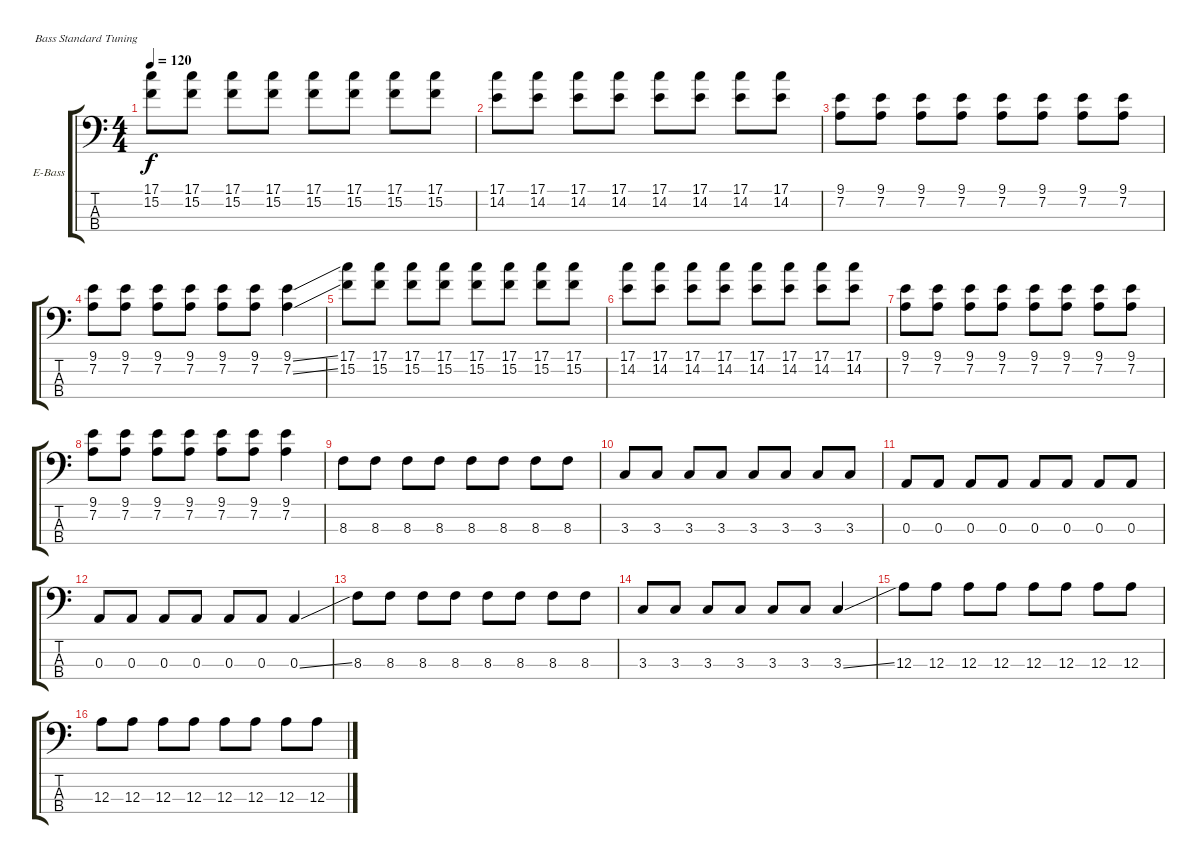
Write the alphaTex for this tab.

\bracketExtendMode groupsimilarinstruments
\firstSystemTrackNameOrientation horizontal
\otherSystemsTrackNameOrientation horizontal
\track ("Track 2" "E-Bass") {instrument electricbassfinger}
\staff {score tabs}
\tuning (G2 D2 A1 E1)
\ts (4 4)
\tempo 120
\clef f4
\ks c
(17.1 15.2).8{dy f instrument electricbassfinger} (17.1 15.2).8 (17.1 15.2).8 (17.1 15.2).8 (17.1 15.2).8 (17.1 15.2).8 (17.1 15.2).8 (17.1 15.2).8 |
(17.1 14.2).8 (17.1 14.2).8 (17.1 14.2).8 (17.1 14.2).8 (17.1 14.2).8 (17.1 14.2).8 (17.1 14.2).8 (17.1 14.2).8 |
(9.1 7.2).8 (9.1 7.2).8 (9.1 7.2).8 (9.1 7.2).8 (9.1 7.2).8 (9.1 7.2).8 (9.1 7.2).8 (9.1 7.2).8 |
(9.1 7.2).8 (9.1 7.2).8 (9.1 7.2).8 (9.1 7.2).8 (9.1 7.2).8 (9.1 7.2).8 (9.1{ss} 7.2{ss}).4 |
(17.1 15.2).8 (17.1 15.2).8 (17.1 15.2).8 (17.1 15.2).8 (17.1 15.2).8 (17.1 15.2).8 (17.1 15.2).8 (17.1 15.2).8 |
(17.1 14.2).8 (17.1 14.2).8 (17.1 14.2).8 (17.1 14.2).8 (17.1 14.2).8 (17.1 14.2).8 (17.1 14.2).8 (17.1 14.2).8 |
(9.1 7.2).8 (9.1 7.2).8 (9.1 7.2).8 (9.1 7.2).8 (9.1 7.2).8 (9.1 7.2).8 (9.1 7.2).8 (9.1 7.2).8 |
(9.1 7.2).8 (9.1 7.2).8 (9.1 7.2).8 (9.1 7.2).8 (9.1 7.2).8 (9.1 7.2).8 (9.1 7.2).4 |
8.3.8 8.3.8 8.3.8 8.3.8 8.3.8 8.3.8 8.3.8 8.3.8 |
3.3.8 3.3.8 3.3.8 3.3.8 3.3.8 3.3.8 3.3.8 3.3.8 |
0.3.8 0.3.8 0.3.8 0.3.8 0.3.8 0.3.8 0.3.8 0.3.8 |
0.3.8 0.3.8 0.3.8 0.3.8 0.3.8 0.3.8 0.3{ss}.4 |
8.3.8 8.3.8 8.3.8 8.3.8 8.3.8 8.3.8 8.3.8 8.3.8 |
3.3.8 3.3.8 3.3.8 3.3.8 3.3.8 3.3.8 3.3{ss}.4 |
12.3.8 12.3.8 12.3.8 12.3.8 12.3.8 12.3.8 12.3.8 12.3.8 |
12.3.8 12.3.8 12.3.8 12.3.8 12.3.8 12.3.8 12.3.8 12.3.8
